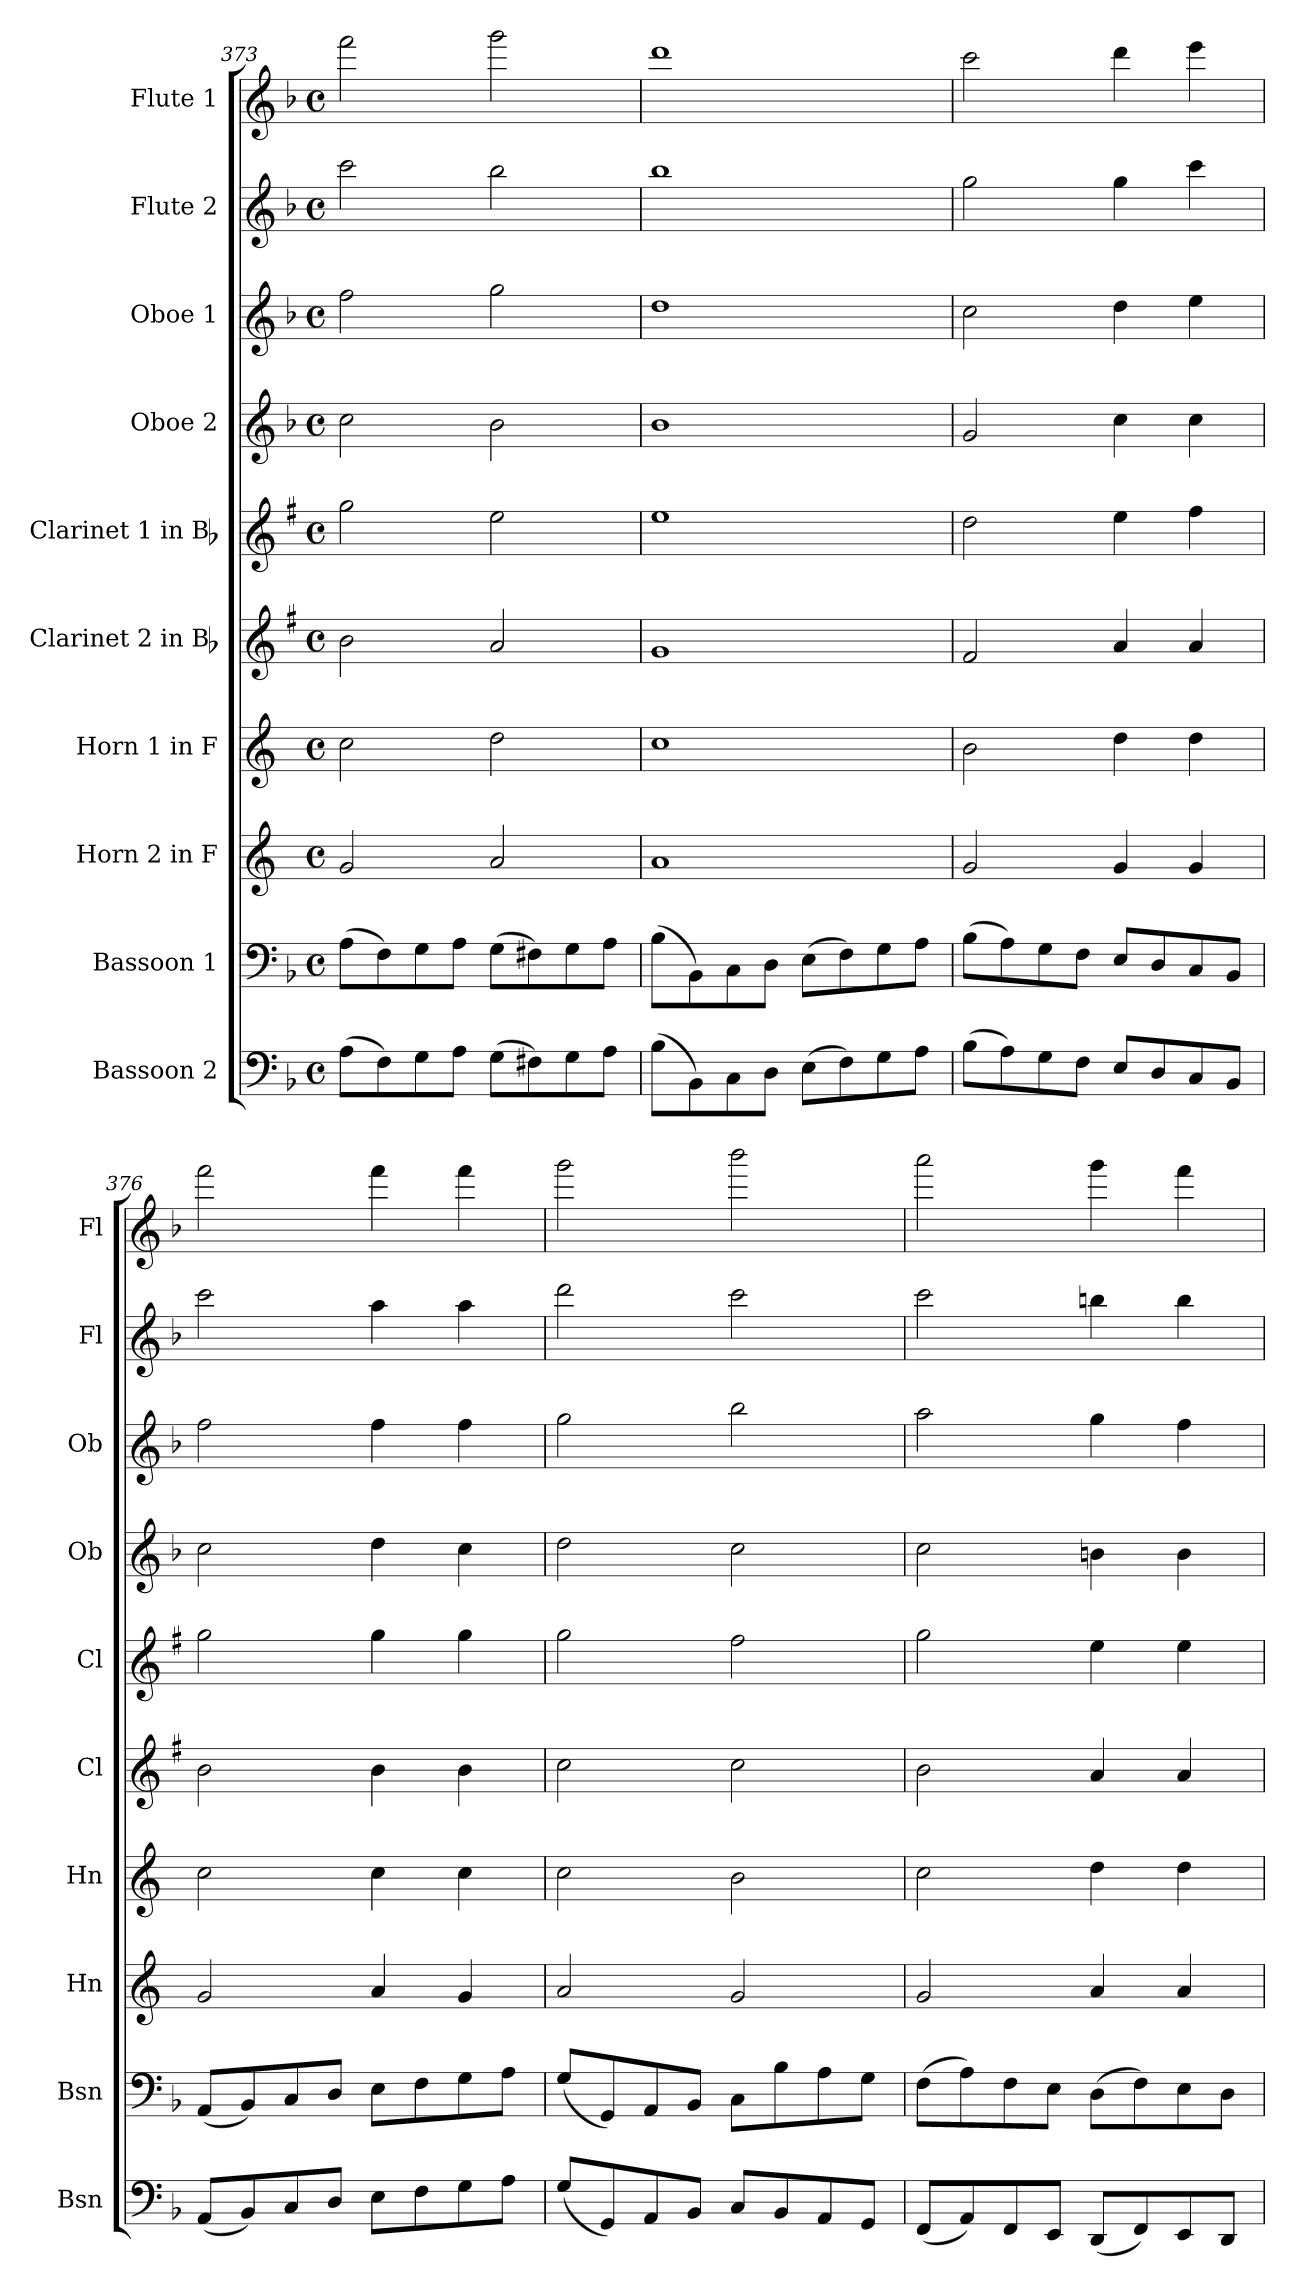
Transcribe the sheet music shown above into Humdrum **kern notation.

**kern	**kern	**kern	**kern	**kern	**kern	**kern	**kern	**kern	**kern
*part10	*part9	*part8	*part7	*part6	*part5	*part4	*part3	*part2	*part1
*staff10	*staff9	*staff8	*staff7	*staff6	*staff5	*staff4	*staff3	*staff2	*staff1
*I"Bassoon 2	*I"Bassoon 1	*I"Horn 2 in F	*I"Horn 1 in F	*I"Clarinet 2 in Bb	*I"Clarinet 1 in Bb	*I"Oboe 2	*I"Oboe 1	*I"Flute 2	*I"Flute 1
*I'Bsn	*I'Bsn	*I'Hn	*I'Hn	*I'Cl	*I'Cl	*I'Ob	*I'Ob	*I'Fl	*I'Fl
*clefF4	*clefF4	*clefG2	*clefG2	*clefG2	*clefG2	*clefG2	*clefG2	*clefG2	*clefG2
*	*	*ITrd4c7	*ITrd4c7	*ITrd1c2	*ITrd1c2	*	*	*	*
*k[b-]	*k[b-]	*k[b-]	*k[b-]	*k[b-]	*k[b-]	*k[b-]	*k[b-]	*k[b-]	*k[b-]
*M4/4	*M4/4	*M4/4	*M4/4	*M4/4	*M4/4	*M4/4	*M4/4	*M4/4	*M4/4
*met(c)	*met(c)	*met(c)	*met(c)	*met(c)	*met(c)	*met(c)	*met(c)	*met(c)	*met(c)
=373	=373	=373	=373	=373	=373	=373	=373	=373	=373
(8A\L	(8A\L	2c/	2f\	2a\	2ff\	2cc\	2ff\	2ccc\	2fff\
8F\)	8F\)	.	.	.	.	.	.	.	.
8G\	8G\	.	.	.	.	.	.	.	.
8A\J	8A\J	.	.	.	.	.	.	.	.
(8G\L	(8G\L	2d/	2g\	2g/	2dd\	2b-\	2gg\	2bb-\	2ggg\
8F#X\)	8F#X\)	.	.	.	.	.	.	.	.
8G\	8G\	.	.	.	.	.	.	.	.
8A\J	8A\J	.	.	.	.	.	.	.	.
=374	=374	=374	=374	=374	=374	=374	=374	=374	=374
(8B-\L	(8B-\L	1d	1f	1f	1dd	1b-	1dd	1bb-	1ddd
8BB-\)	8BB-\)	.	.	.	.	.	.	.	.
8C\	8C\	.	.	.	.	.	.	.	.
8D\J	8D\J	.	.	.	.	.	.	.	.
(8E\L	(8E\L	.	.	.	.	.	.	.	.
8F\)	8F\)	.	.	.	.	.	.	.	.
8G\	8G\	.	.	.	.	.	.	.	.
8A\J	8A\J	.	.	.	.	.	.	.	.
=375	=375	=375	=375	=375	=375	=375	=375	=375	=375
(8B-\L	(8B-\L	2c/	2e\	2e/	2cc\	2g/	2cc\	2gg\	2ccc\
8A\)	8A\)	.	.	.	.	.	.	.	.
8G\	8G\	.	.	.	.	.	.	.	.
8F\J	8F\J	.	.	.	.	.	.	.	.
8E/L	8E/L	4c/	4g\	4g/	4dd\	4cc\	4dd\	4gg\	4ddd\
8D/	8D/	.	.	.	.	.	.	.	.
8C/	8C/	4c/	4g\	4g/	4ee\	4cc\	4ee\	4ccc\	4eee\
8BB-/J	8BB-/J	.	.	.	.	.	.	.	.
=376	=376	=376	=376	=376	=376	=376	=376	=376	=376
(8AA/L	(8AA/L	2c/	2f\	2a\	2ff\	2cc\	2ff\	2ccc\	2fff\
8BB-/)	8BB-/)	.	.	.	.	.	.	.	.
8C/	8C/	.	.	.	.	.	.	.	.
8D/J	8D/J	.	.	.	.	.	.	.	.
8E\L	8E\L	4d/	4f\	4a\	4ff\	4dd\	4ff\	4aa\	4fff\
8F\	8F\	.	.	.	.	.	.	.	.
8G\	8G\	4c/	4f\	4a\	4ff\	4cc\	4ff\	4aa\	4fff\
8A\J	8A\J	.	.	.	.	.	.	.	.
=377	=377	=377	=377	=377	=377	=377	=377	=377	=377
(8G/L	(8G/L	2d/	2f\	2b-\	2ff\	2dd\	2gg\	2ddd\	2ggg\
8GG/)	8GG/)	.	.	.	.	.	.	.	.
8AA/	8AA/	.	.	.	.	.	.	.	.
8BB-/J	8BB-/J	.	.	.	.	.	.	.	.
8C/L	8C\L	2c/	2e\	2b-\	2ee\	2cc\	2bb-\	2ccc\	2bbb-\
8BB-/	8B-\	.	.	.	.	.	.	.	.
8AA/	8A\	.	.	.	.	.	.	.	.
8GG/J	8G\J	.	.	.	.	.	.	.	.
=378	=378	=378	=378	=378	=378	=378	=378	=378	=378
(8FF/L	(8F\L	2c/	2f\	2a\	2ff\	2cc\	2aa\	2ccc\	2aaa\
8AA/)	8A\)	.	.	.	.	.	.	.	.
8FF/	8F\	.	.	.	.	.	.	.	.
8EE/J	8E\J	.	.	.	.	.	.	.	.
(8DD/L	(8D\L	4d/	4g\	4g/	4dd\	4bn\	4gg\	4bbn\	4ggg\
8FF/)	8F\)	.	.	.	.	.	.	.	.
8EE/	8E\	4d/	4g\	4g/	4dd\	4b\	4ff\	4bb\	4fff\
8DD/J	8D\J	.	.	.	.	.	.	.	.
=	=	=	=	=	=	=	=	=	=
*-	*-	*-	*-	*-	*-	*-	*-	*-	*-
